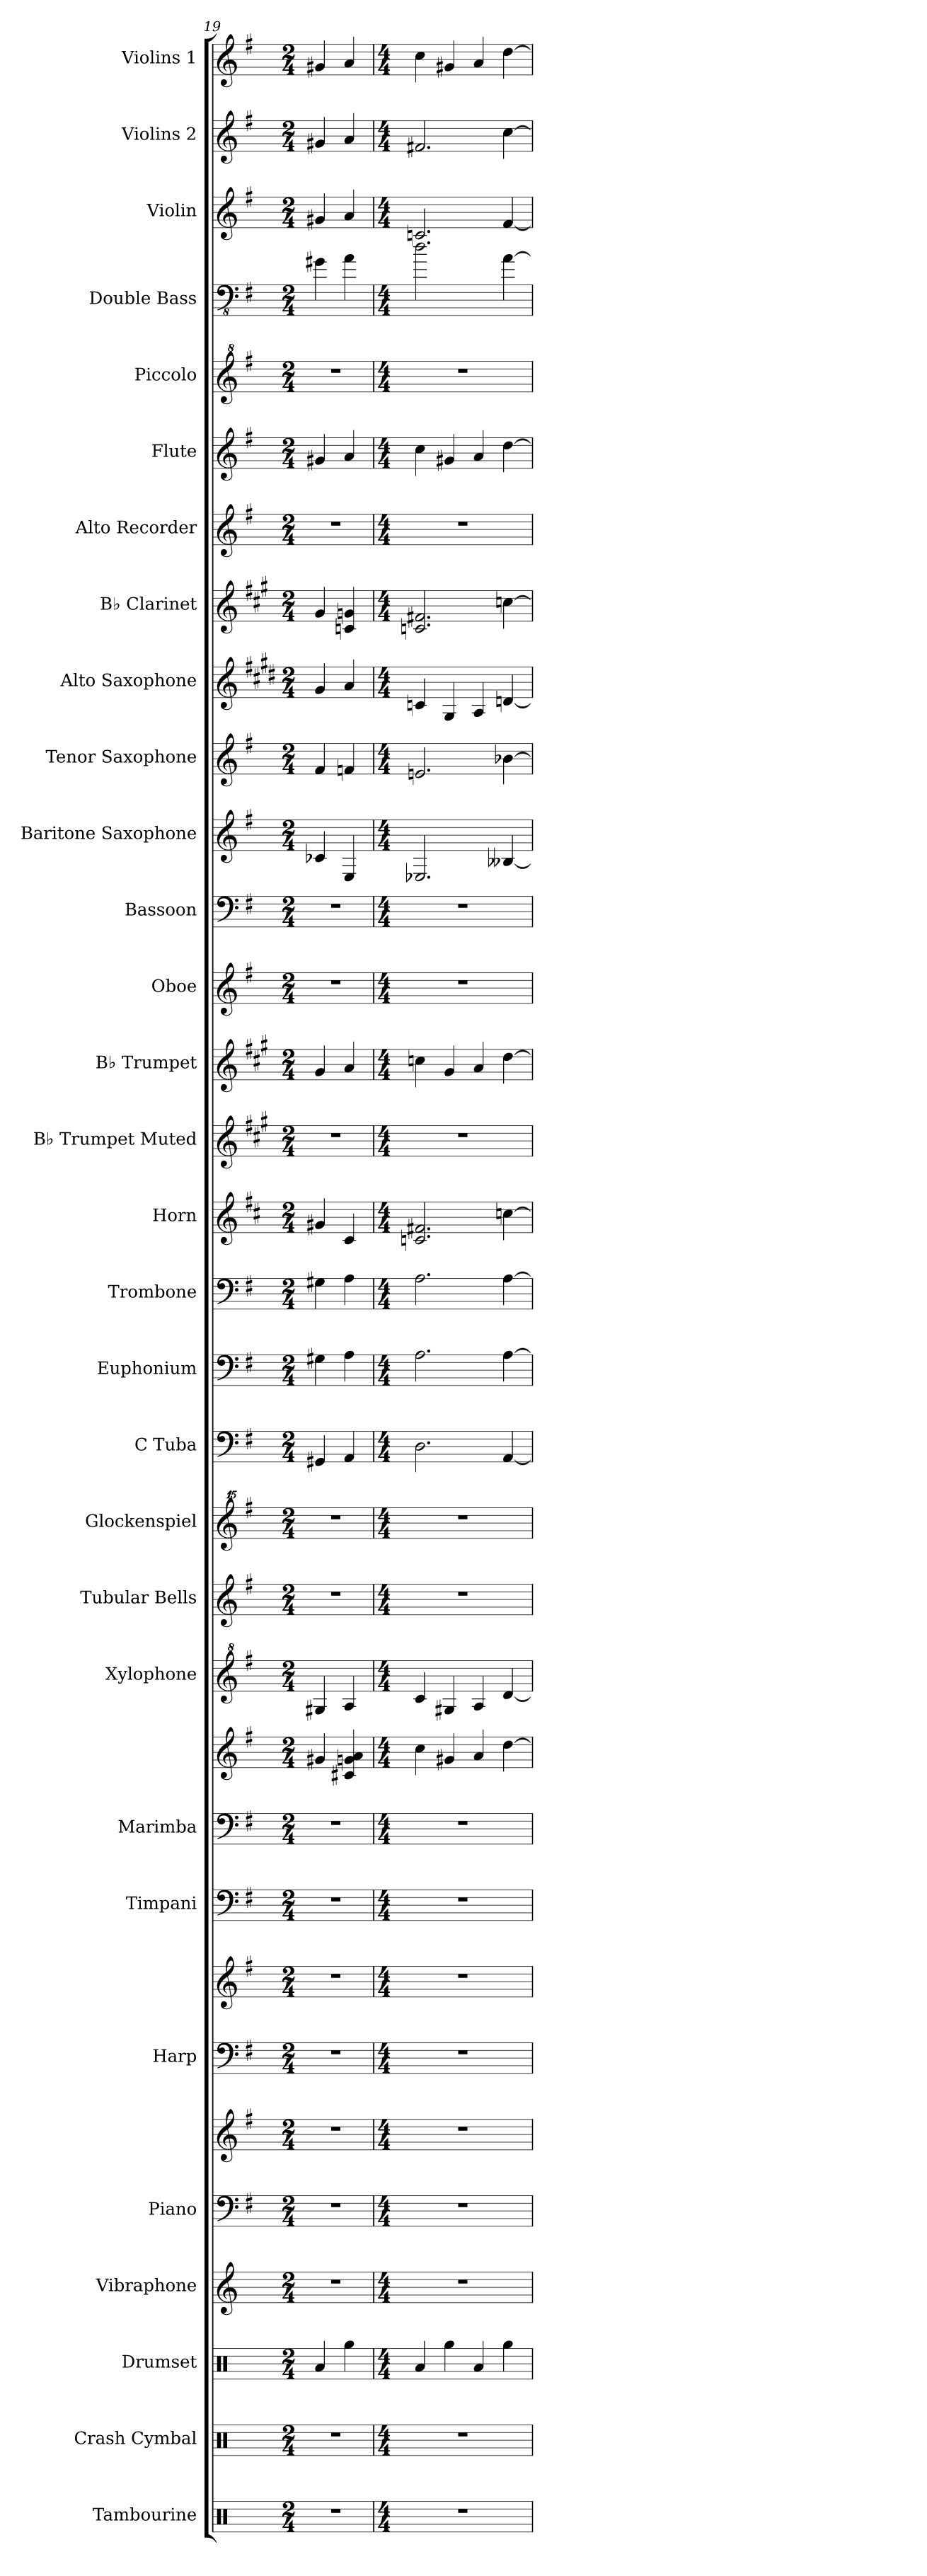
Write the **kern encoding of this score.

**kern	**kern	**kern	**kern	**kern	**kern	**kern	**kern	**kern	**kern	**kern	**kern	**kern	**kern	**kern	**kern	**kern	**kern	**kern	**kern	**kern	**kern	**kern	**kern	**kern	**kern	**kern	**kern	**kern	**kern	**kern	**kern	**kern
*part30	*part29	*part28	*part27	*part26	*part26	*part25	*part25	*part24	*part23	*part23	*part22	*part21	*part20	*part19	*part18	*part17	*part16	*part15	*part14	*part13	*part12	*part11	*part10	*part9	*part8	*part7	*part6	*part5	*part4	*part3	*part2	*part1
*staff33	*staff32	*staff31	*staff30	*staff29	*staff28	*staff27	*staff26	*staff25	*staff24	*staff23	*staff22	*staff21	*staff20	*staff19	*staff18	*staff17	*staff16	*staff15	*staff14	*staff13	*staff12	*staff11	*staff10	*staff9	*staff8	*staff7	*staff6	*staff5	*staff4	*staff3	*staff2	*staff1
*I"Tambourine	*I"Crash Cymbal	*I"Drumset	*I"Vibraphone	*I"Piano	*	*I"Harp	*	*I"Timpani	*I"Marimba	*	*I"Xylophone	*I"Tubular Bells	*I"Glockenspiel	*I"C Tuba	*I"Euphonium	*I"Trombone	*I"Horn	*I"B♭ Trumpet Muted	*I"B♭ Trumpet	*I"Oboe	*I"Bassoon	*I"Baritone Saxophone	*I"Tenor Saxophone	*I"Alto Saxophone	*I"B♭ Clarinet	*I"Alto Recorder	*I"Flute	*I"Piccolo	*I"Double Bass	*I"Violin	*I"Violins 2	*I"Violins 1
*I'Tamb.	*I'Cr. Cym.	*I'Drs.	*I'Vib.	*I'Pno.	*	*I'Hrp.	*	*I'Timp.	*I'Mrm.	*	*I'Xyl.	*I'Tu. Be.	*I'Glk.	*I'C Tu.	*I'Eu.	*I'Trb.	*I'Hn.	*I'B♭ Tpt. Mut	*I'B♭ Tpt.	*I'Ob.	*I'Bsn.	*I'Bar. Sax.	*I'T. Sax.	*I'A. Sax.	*I'B♭ Cl.	*I'A. Rec.	*I'Fl.	*I'Picc.	*	*I'Vln.	*I'Vlns. 2	*I'Vlns. 1
*clefX	*clefX	*clefX	*clefG2	*clefF4	*clefG2	*clefF4	*clefG2	*clefF4	*clefF4	*clefG2	*clefG^2	*clefG2	*clefG^^2	*clefF4	*clefF4	*clefF4	*clefG2	*clefG2	*clefG2	*clefG2	*clefF4	*clefG2	*clefG2	*clefG2	*clefG2	*clefG2	*clefG2	*clefG^2	*clefFv4	*clefG2	*clefG2	*clefG2
*	*	*	*	*	*	*	*	*	*	*	*	*	*	*	*	*	*ITrd4c7	*ITrd1c2	*ITrd1c2	*	*	*ITrd12c21	*ITrd8c14	*ITrd5c9	*ITrd1c2	*	*	*ITrd-7c-12	*ITrd7c12	*	*	*
*k[]	*k[]	*k[]	*k[]	*k[f#]	*k[f#]	*k[f#]	*k[f#]	*k[f#]	*k[f#]	*k[f#]	*k[f#]	*k[f#]	*k[f#]	*k[f#]	*k[f#]	*k[f#]	*k[f#]	*k[f#]	*k[f#]	*k[f#]	*k[f#]	*k[f#]	*k[f#]	*k[f#]	*k[f#]	*k[f#]	*k[f#]	*k[f#]	*k[f#]	*k[f#]	*k[f#]	*k[f#]
*C:	*C:	*C:	*C:	*G:	*G:	*G:	*G:	*G:	*G:	*G:	*G:	*G:	*G:	*G:	*G:	*G:	*G:	*G:	*G:	*G:	*G:	*G:	*G:	*G:	*G:	*G:	*G:	*G:	*G:	*G:	*G:	*G:
*M2/4	*M2/4	*M2/4	*M2/4	*M2/4	*M2/4	*M2/4	*M2/4	*M2/4	*M2/4	*M2/4	*M2/4	*M2/4	*M2/4	*M2/4	*M2/4	*M2/4	*M2/4	*M2/4	*M2/4	*M2/4	*M2/4	*M2/4	*M2/4	*M2/4	*M2/4	*M2/4	*M2/4	*M2/4	*M2/4	*M2/4	*M2/4	*M2/4
=19	=19	=19	=19	=19	=19	=19	=19	=19	=19	=19	=19	=19	=19	=19	=19	=19	=19	=19	=19	=19	=19	=19	=19	=19	=19	=19	=19	=19	=19	=19	=19	=19
2r	2r	4Ra/	2r	2r	2r	2r	2r	2r	2r	4g#X/	4g#X/	2r	2r	4GG#X/	4G#X\	4G#X\	4c#X/	2r	4f#/	2r	2r	4C-X/	4F#/	4B/	4f#/	2r	4g#X/	2r	4GG#X\	4g#X/	4g#X/	4g#X/
.	.	4Rgg\	.	.	.	.	.	.	.	4c#X/ 4gn/ 4a/	4a/	.	.	4AA/	4A\	4A\	4F#/	.	4g/	.	.	4EE/	4Fn/	4c/	4B-X/ 4fn/	.	4a/	.	4AA\	4a/	4a/	4a/
=20	=20	=20	=20	=20	=20	=20	=20	=20	=20	=20	=20	=20	=20	=20	=20	=20	=20	=20	=20	=20	=20	=20	=20	=20	=20	=20	=20	=20	=20	=20	=20	=20
*M4/4	*M4/4	*M4/4	*M4/4	*M4/4	*M4/4	*M4/4	*M4/4	*M4/4	*M4/4	*M4/4	*M4/4	*M4/4	*M4/4	*M4/4	*M4/4	*M4/4	*M4/4	*M4/4	*M4/4	*M4/4	*M4/4	*M4/4	*M4/4	*M4/4	*M4/4	*M4/4	*M4/4	*M4/4	*M4/4	*M4/4	*M4/4	*M4/4
1r	1r	4Ra/	1r	1r	1r	1r	1r	1r	1r	4cc\	4cc/	1r	1r	2.D\	2.A\	2.A\	2.Fn/ 2.Bn/	1r	4b-X\	1r	1r	2.EE-X/	2.En/	4E-X/	2.B-X/ 2.en/	1r	4cc\	1r	2.D\	2.cn/	2.f#X/	4cc\
.	.	4Rgg\	.	.	.	.	.	.	.	4g#X/	4g#X/	.	.	.	.	.	.	.	4f#/	.	.	.	.	4BB/	.	.	4g#X/	.	.	.	.	4g#X/
.	.	4Ra/	.	.	.	.	.	.	.	4a/	4a/	.	.	.	.	.	.	.	4g/	.	.	.	.	4C/	.	.	4a/	.	.	.	.	4a/
.	.	4Rgg\	.	.	.	.	.	.	.	[4dd\	[4dd/	.	.	[4AA/	[4A\	[4A\	[4fn\	.	[4cc\	.	.	[4BB--X/	[4B-X\	[4Fn/	[4b-X\	.	[4dd\	.	[4AA\	[4f#/	[4cc\	[4dd\
=	=	=	=	=	=	=	=	=	=	=	=	=	=	=	=	=	=	=	=	=	=	=	=	=	=	=	=	=	=	=	=	=
*-	*-	*-	*-	*-	*-	*-	*-	*-	*-	*-	*-	*-	*-	*-	*-	*-	*-	*-	*-	*-	*-	*-	*-	*-	*-	*-	*-	*-	*-	*-	*-	*-
